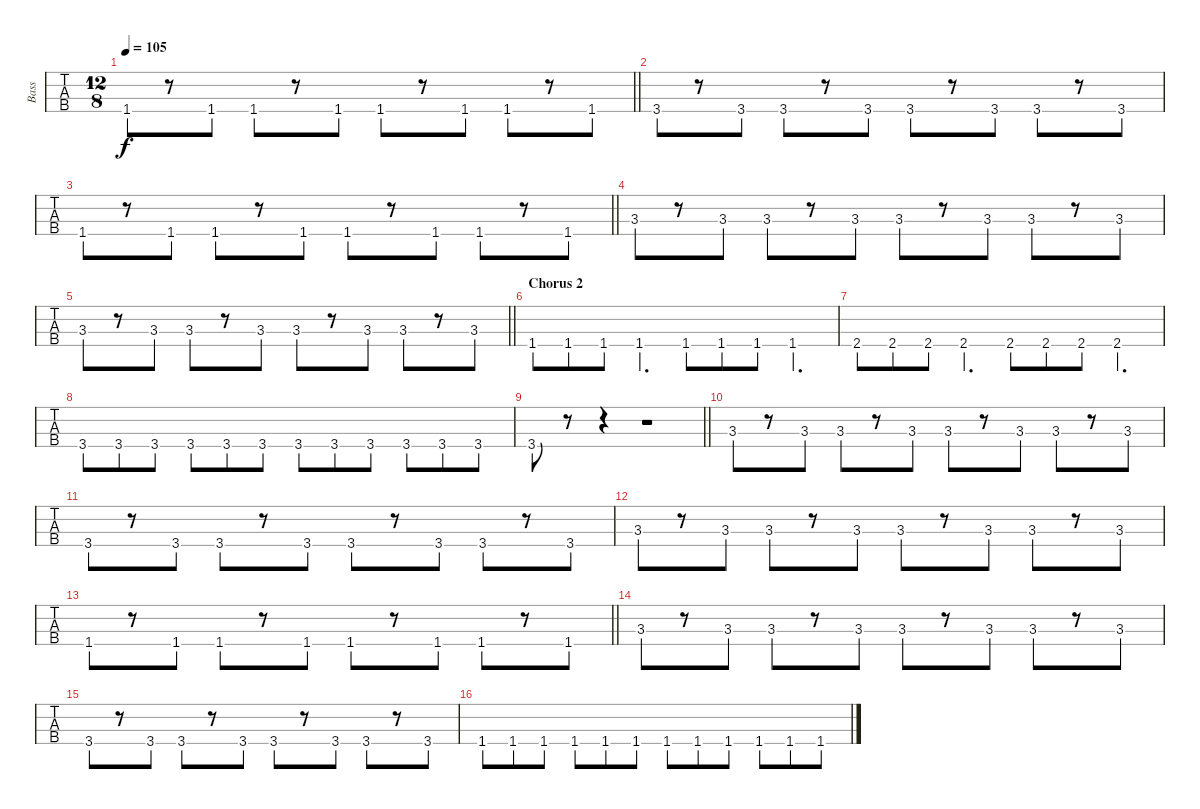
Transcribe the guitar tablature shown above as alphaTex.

\track ("Bass" "Bass") {instrument electricbassfinger}
\staff {tabs}
\tuning (G2 D2 A1 E1) {hide}
\ts (12 8)
\tempo 105
\clef f4
\barLineRight lightlight
\ks c
1.4.8{dy f} r.8 1.4.8 1.4.8 r.8 1.4.8 1.4.8 r.8 1.4.8 1.4.8 r.8 1.4.8 |
3.4.8 r.8 3.4.8 3.4.8 r.8 3.4.8 3.4.8 r.8 3.4.8 3.4.8 r.8 3.4.8 |
\barLineRight lightlight
1.4.8 r.8 1.4.8 1.4.8 r.8 1.4.8 1.4.8 r.8 1.4.8 1.4.8 r.8 1.4.8 |
3.3.8 r.8 3.3.8 3.3.8 r.8 3.3.8 3.3.8 r.8 3.3.8 3.3.8 r.8 3.3.8 |
\barLineRight lightlight
3.3.8 r.8 3.3.8 3.3.8 r.8 3.3.8 3.3.8 r.8 3.3.8 3.3.8 r.8 3.3.8 |
\section ("" "Chorus 2")
1.4.8 1.4.8 1.4.8 1.4.4{d} 1.4.8 1.4.8 1.4.8 1.4.4{d} |
2.4.8 2.4.8 2.4.8 2.4.4{d} 2.4.8 2.4.8 2.4.8 2.4.4{d} |
3.4.8 3.4.8 3.4.8 3.4.8 3.4.8 3.4.8 3.4.8 3.4.8 3.4.8 3.4.8 3.4.8 3.4.8 |
\barLineRight lightlight
3.4.8 r.8 r.4 r.1 |
3.3.8 r.8 3.3.8 3.3.8 r.8 3.3.8 3.3.8 r.8 3.3.8 3.3.8 r.8 3.3.8 |
3.4.8 r.8 3.4.8 3.4.8 r.8 3.4.8 3.4.8 r.8 3.4.8 3.4.8 r.8 3.4.8 |
3.3.8 r.8 3.3.8 3.3.8 r.8 3.3.8 3.3.8 r.8 3.3.8 3.3.8 r.8 3.3.8 |
\barLineRight lightlight
1.4.8 r.8 1.4.8 1.4.8 r.8 1.4.8 1.4.8 r.8 1.4.8 1.4.8 r.8 1.4.8 |
3.3.8 r.8 3.3.8 3.3.8 r.8 3.3.8 3.3.8 r.8 3.3.8 3.3.8 r.8 3.3.8 |
3.4.8 r.8 3.4.8 3.4.8 r.8 3.4.8 3.4.8 r.8 3.4.8 3.4.8 r.8 3.4.8 |
1.4.8 1.4.8 1.4.8 1.4.8 1.4.8 1.4.8 1.4.8 1.4.8 1.4.8 1.4.8 1.4.8 1.4.8
